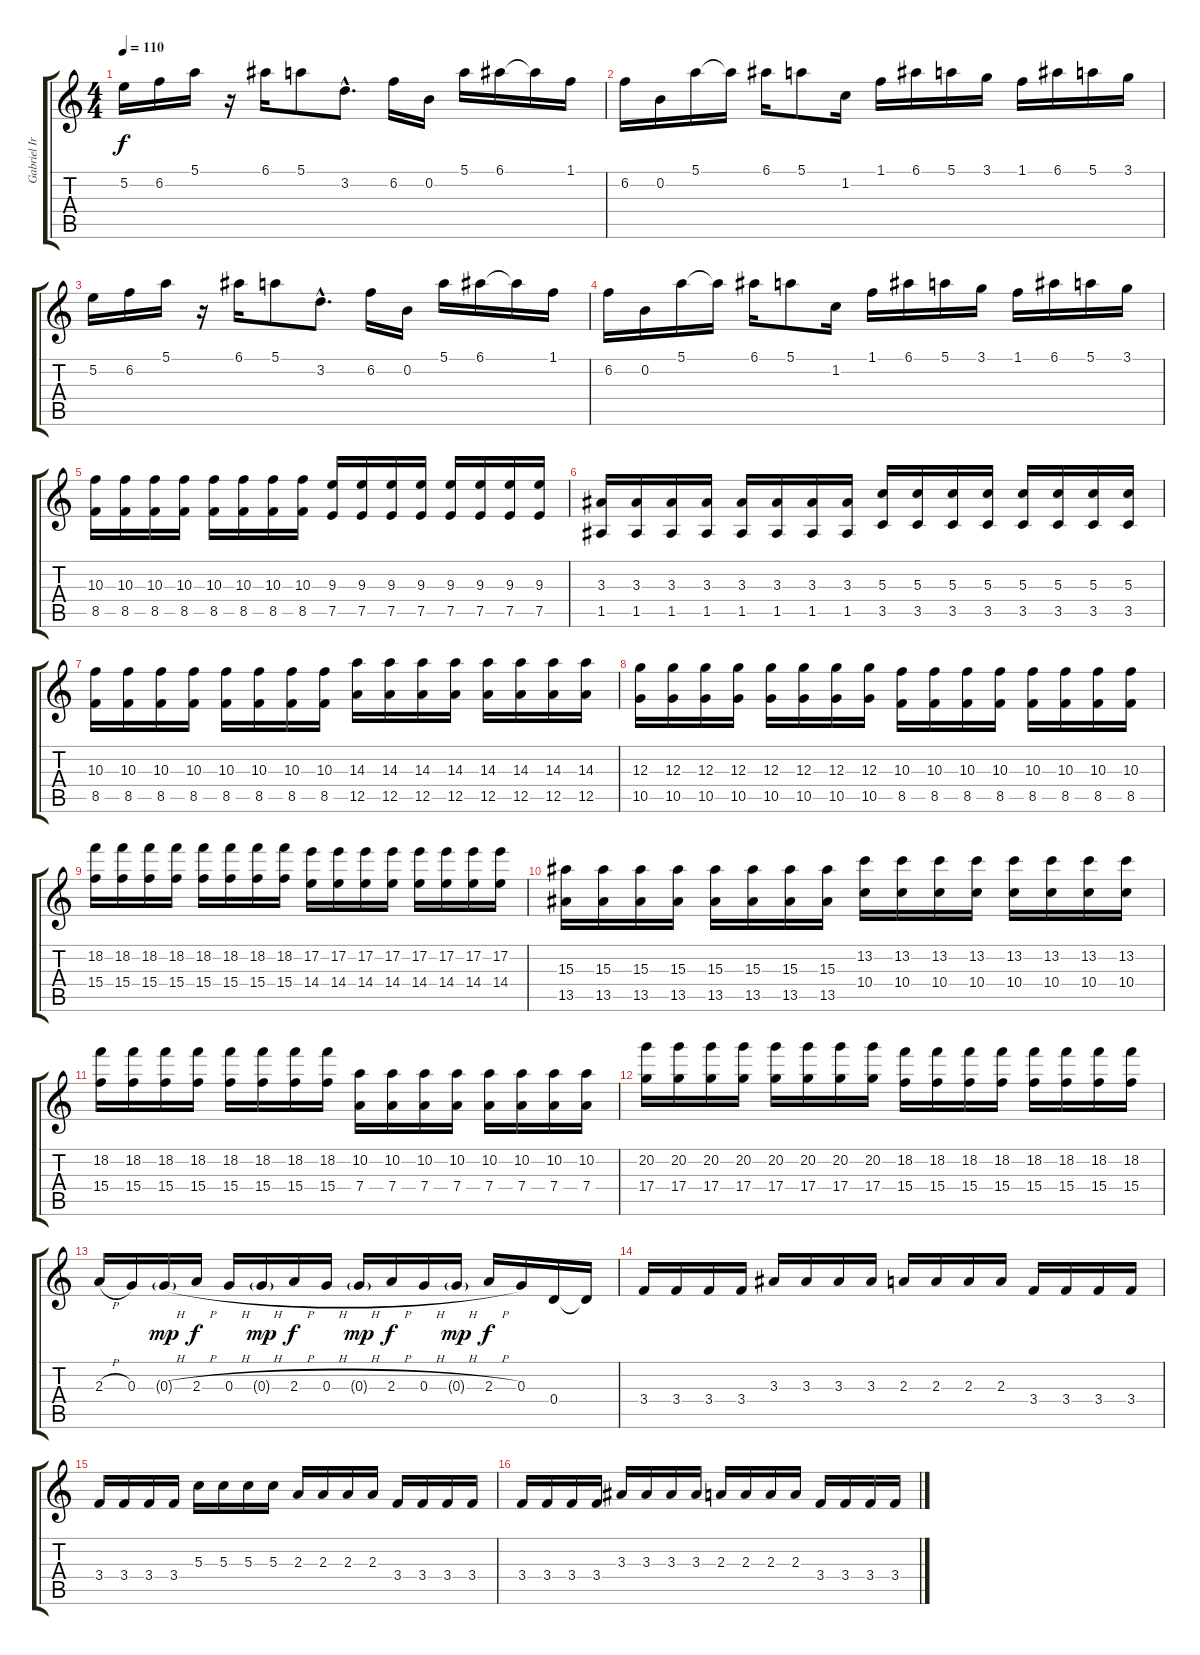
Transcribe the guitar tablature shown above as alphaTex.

\track ("Gabriel Iraheta-Guitar" "Gabriel Ir") {instrument distortionguitar}
\staff {score tabs}
\tuning (E4 B3 G3 D3 A2 D2) {hide}
\ts (4 4)
\tempo 110
\clef g2
\ks c
5.2.16{dy f} 6.2.16 5.1.16 r.16 6.1.16 5.1.8 3.2{hac}.8{d} 6.2.16 0.2.16 5.1.16 6.1.16 6.1{t}.16 1.1.16 |
6.2.16 0.2.16 5.1.16 5.1{t}.16 6.1.16 5.1.8 1.2.16 1.1.16 6.1.16 5.1.16 3.1.16 1.1.16 6.1.16 5.1.16 3.1.16 |
5.2.16 6.2.16 5.1.16 r.16 6.1.16 5.1.8 3.2{hac}.8{d} 6.2.16 0.2.16 5.1.16 6.1.16 6.1{t}.16 1.1.16 |
6.2.16 0.2.16 5.1.16 5.1{t}.16 6.1.16 5.1.8 1.2.16 1.1.16 6.1.16 5.1.16 3.1.16 1.1.16 6.1.16 5.1.16 3.1.16 |
(10.3 8.5).16 (10.3 8.5).16 (10.3 8.5).16 (10.3 8.5).16 (10.3 8.5).16 (10.3 8.5).16 (10.3 8.5).16 (10.3 8.5).16 (9.3 7.5).16 (9.3 7.5).16 (9.3 7.5).16 (9.3 7.5).16 (9.3 7.5).16 (9.3 7.5).16 (9.3 7.5).16 (9.3 7.5).16 |
(3.3 1.5).16 (3.3 1.5).16 (3.3 1.5).16 (3.3 1.5).16 (3.3 1.5).16 (3.3 1.5).16 (3.3 1.5).16 (3.3 1.5).16 (5.3 3.5).16 (5.3 3.5).16 (5.3 3.5).16 (5.3 3.5).16 (5.3 3.5).16 (5.3 3.5).16 (5.3 3.5).16 (5.3 3.5).16 |
(10.3 8.5).16 (10.3 8.5).16 (10.3 8.5).16 (10.3 8.5).16 (10.3 8.5).16 (10.3 8.5).16 (10.3 8.5).16 (10.3 8.5).16 (14.3 12.5).16 (14.3 12.5).16 (14.3 12.5).16 (14.3 12.5).16 (14.3 12.5).16 (14.3 12.5).16 (14.3 12.5).16 (14.3 12.5).16 |
(12.3 10.5).16 (12.3 10.5).16 (12.3 10.5).16 (12.3 10.5).16 (12.3 10.5).16 (12.3 10.5).16 (12.3 10.5).16 (12.3 10.5).16 (10.3 8.5).16 (10.3 8.5).16 (10.3 8.5).16 (10.3 8.5).16 (10.3 8.5).16 (10.3 8.5).16 (10.3 8.5).16 (10.3 8.5).16 |
(18.2 15.4).16 (18.2 15.4).16 (18.2 15.4).16 (18.2 15.4).16 (18.2 15.4).16 (18.2 15.4).16 (18.2 15.4).16 (18.2 15.4).16 (17.2 14.4).16 (17.2 14.4).16 (17.2 14.4).16 (17.2 14.4).16 (17.2 14.4).16 (17.2 14.4).16 (17.2 14.4).16 (17.2 14.4).16 |
(15.3 13.5).16 (15.3 13.5).16 (15.3 13.5).16 (15.3 13.5).16 (15.3 13.5).16 (15.3 13.5).16 (15.3 13.5).16 (15.3 13.5).16 (13.2 10.4).16 (13.2 10.4).16 (13.2 10.4).16 (13.2 10.4).16 (13.2 10.4).16 (13.2 10.4).16 (13.2 10.4).16 (13.2 10.4).16 |
(18.2 15.4).16 (18.2 15.4).16 (18.2 15.4).16 (18.2 15.4).16 (18.2 15.4).16 (18.2 15.4).16 (18.2 15.4).16 (18.2 15.4).16 (10.2 7.4).16 (10.2 7.4).16 (10.2 7.4).16 (10.2 7.4).16 (10.2 7.4).16 (10.2 7.4).16 (10.2 7.4).16 (10.2 7.4).16 |
(20.2 17.4).16 (20.2 17.4).16 (20.2 17.4).16 (20.2 17.4).16 (20.2 17.4).16 (20.2 17.4).16 (20.2 17.4).16 (20.2 17.4).16 (18.2 15.4).16 (18.2 15.4).16 (18.2 15.4).16 (18.2 15.4).16 (18.2 15.4).16 (18.2 15.4).16 (18.2 15.4).16 (18.2 15.4).16 |
2.3{h}.16 0.3.16 0.3{h g}.16{dy mp} 2.3{h}.16{dy f} 0.3{h}.16 0.3{h g}.16{dy mp} 2.3{h}.16{dy f} 0.3{h}.16 0.3{h g}.16{dy mp} 2.3{h}.16{dy f} 0.3{h}.16 0.3{h g}.16{dy mp} 2.3{h}.16{dy f} 0.3.16 0.4.16 0.4{t}.16 |
3.4.16 3.4.16 3.4.16 3.4.16 3.3.16 3.3.16 3.3.16 3.3.16 2.3.16 2.3.16 2.3.16 2.3.16 3.4.16 3.4.16 3.4.16 3.4.16 |
3.4.16 3.4.16 3.4.16 3.4.16 5.3.16 5.3.16 5.3.16 5.3.16 2.3.16 2.3.16 2.3.16 2.3.16 3.4.16 3.4.16 3.4.16 3.4.16 |
3.4.16 3.4.16 3.4.16 3.4.16 3.3.16 3.3.16 3.3.16 3.3.16 2.3.16 2.3.16 2.3.16 2.3.16 3.4.16 3.4.16 3.4.16 3.4.16
